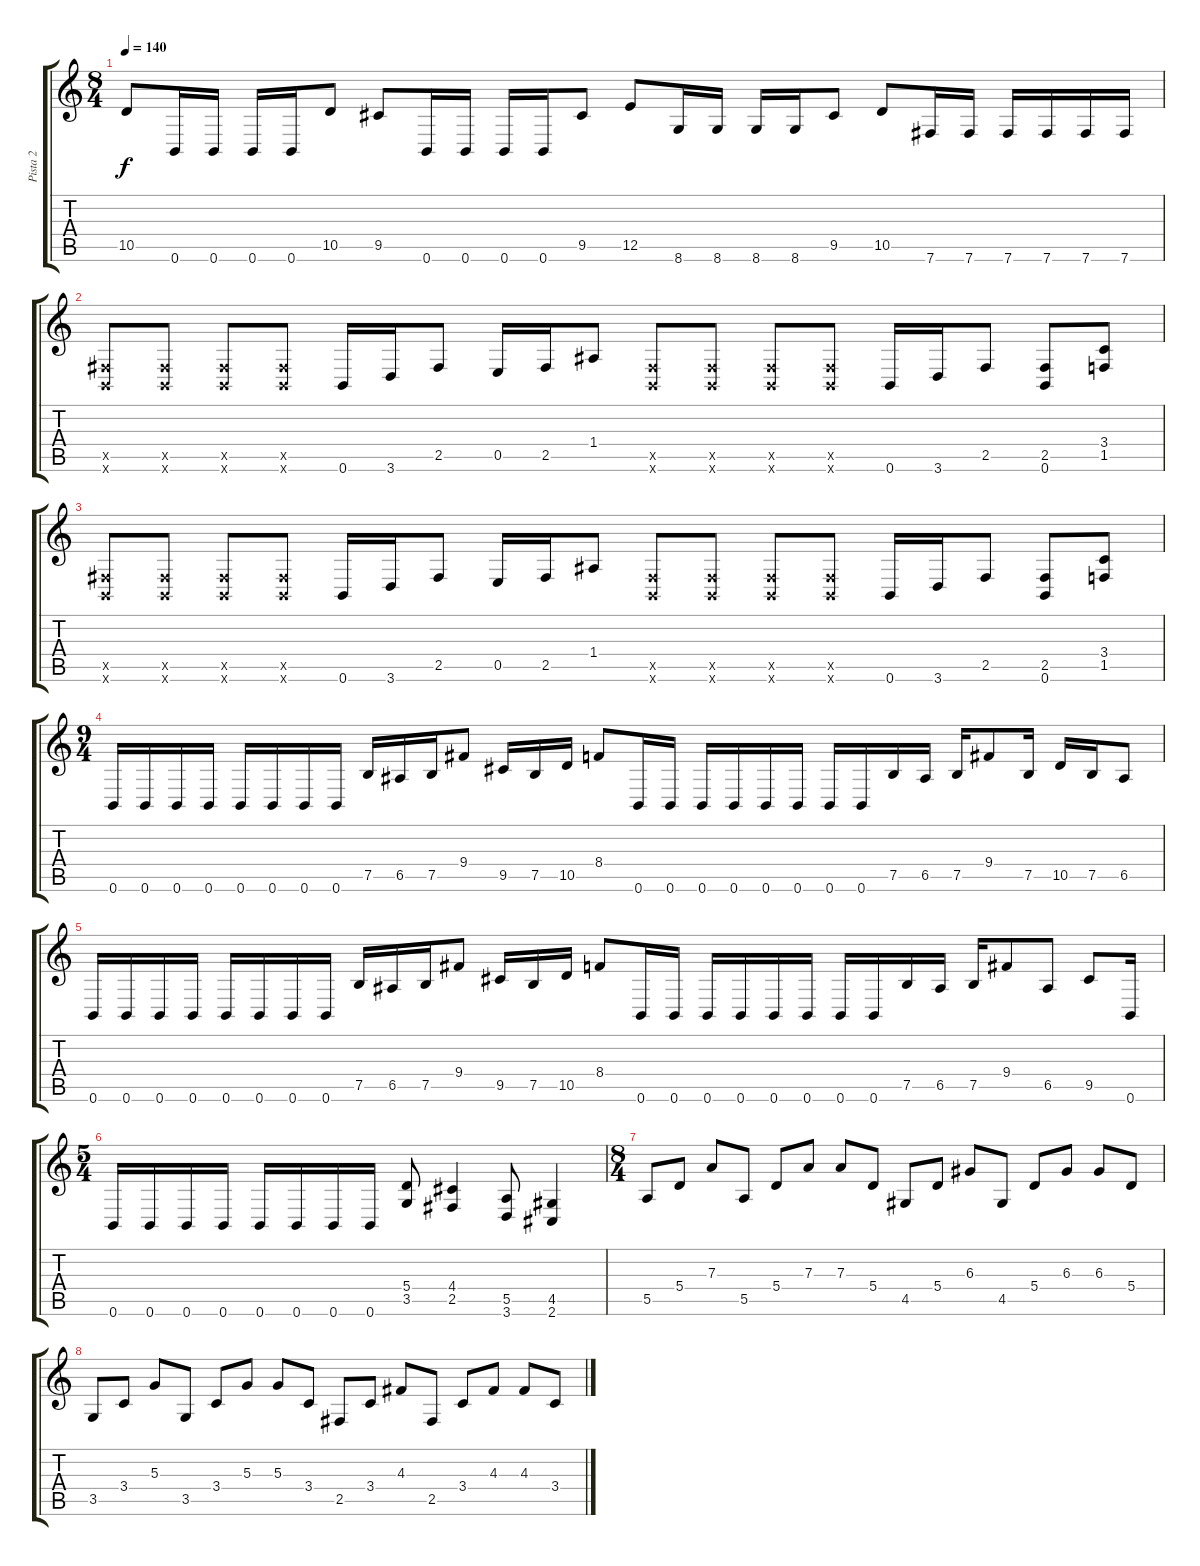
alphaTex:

\track ("Pista 2" "Pista 2") {instrument distortionguitar}
\staff {score tabs}
\tuning (B3 Gb3 D3 A2 E2 B1) {hide}
\ts (8 4)
\tempo 140
\clef g2
\ks c
10.5.8{dy f} 0.6.16 0.6.16 0.6.16 0.6.16 10.5.8 9.5.8 0.6.16 0.6.16 0.6.16 0.6.16 9.5.8 12.5.8 8.6.16 8.6.16 8.6.16 8.6.16 9.5.8 10.5.8 7.6.16 7.6.16 7.6.16 7.6.16 7.6.16 7.6.16 |
(2.5{x} 0.6{x}).8 (2.5{x} 0.6{x}).8 (2.5{x} 0.6{x}).8 (2.5{x} 0.6{x}).8 0.6.16 3.6.16 2.5.8 0.5.16 2.5.16 1.4.8 (2.5{x} 0.6{x}).8 (2.5{x} 0.6{x}).8 (2.5{x} 0.6{x}).8 (2.5{x} 0.6{x}).8 0.6.16 3.6.16 2.5.8 (2.5 0.6).8 (3.4 1.5).8 |
(2.5{x} 0.6{x}).8 (2.5{x} 0.6{x}).8 (2.5{x} 0.6{x}).8 (2.5{x} 0.6{x}).8 0.6.16 3.6.16 2.5.8 0.5.16 2.5.16 1.4.8 (2.5{x} 0.6{x}).8 (2.5{x} 0.6{x}).8 (2.5{x} 0.6{x}).8 (2.5{x} 0.6{x}).8 0.6.16 3.6.16 2.5.8 (2.5 0.6).8 (3.4 1.5).8 |
\ts (9 4)
0.6.16 0.6.16 0.6.16 0.6.16 0.6.16 0.6.16 0.6.16 0.6.16 7.5.16 6.5.16 7.5.16 9.4.8 9.5.16 7.5.16 10.5.16 8.4.8 0.6.16 0.6.16 0.6.16 0.6.16 0.6.16 0.6.16 0.6.16 0.6.16 7.5.16 6.5.16 7.5.16 9.4.8 7.5.16 10.5.16 7.5.16 6.5.8 |
0.6.16 0.6.16 0.6.16 0.6.16 0.6.16 0.6.16 0.6.16 0.6.16 7.5.16 6.5.16 7.5.16 9.4.8 9.5.16 7.5.16 10.5.16 8.4.8 0.6.16 0.6.16 0.6.16 0.6.16 0.6.16 0.6.16 0.6.16 0.6.16 7.5.16 6.5.16 7.5.16 9.4.8 6.5.8 9.5.8 0.6.16 |
\ts (5 4)
0.6.16 0.6.16 0.6.16 0.6.16 0.6.16 0.6.16 0.6.16 0.6.16 (5.4 3.5).8 (4.4 2.5).4 (5.5 3.6).8 (4.5 2.6).4 |
\ts (8 4)
5.5.8{instrument electricguitarclean} 5.4.8 7.3.8 5.5.8 5.4.8 7.3.8 7.3.8 5.4.8 4.5.8 5.4.8 6.3.8 4.5.8 5.4.8 6.3.8 6.3.8 5.4.8 |
3.5.8 3.4.8 5.3.8 3.5.8 3.4.8 5.3.8 5.3.8 3.4.8 2.5.8 3.4.8 4.3.8 2.5.8 3.4.8 4.3.8 4.3.8 3.4.8
